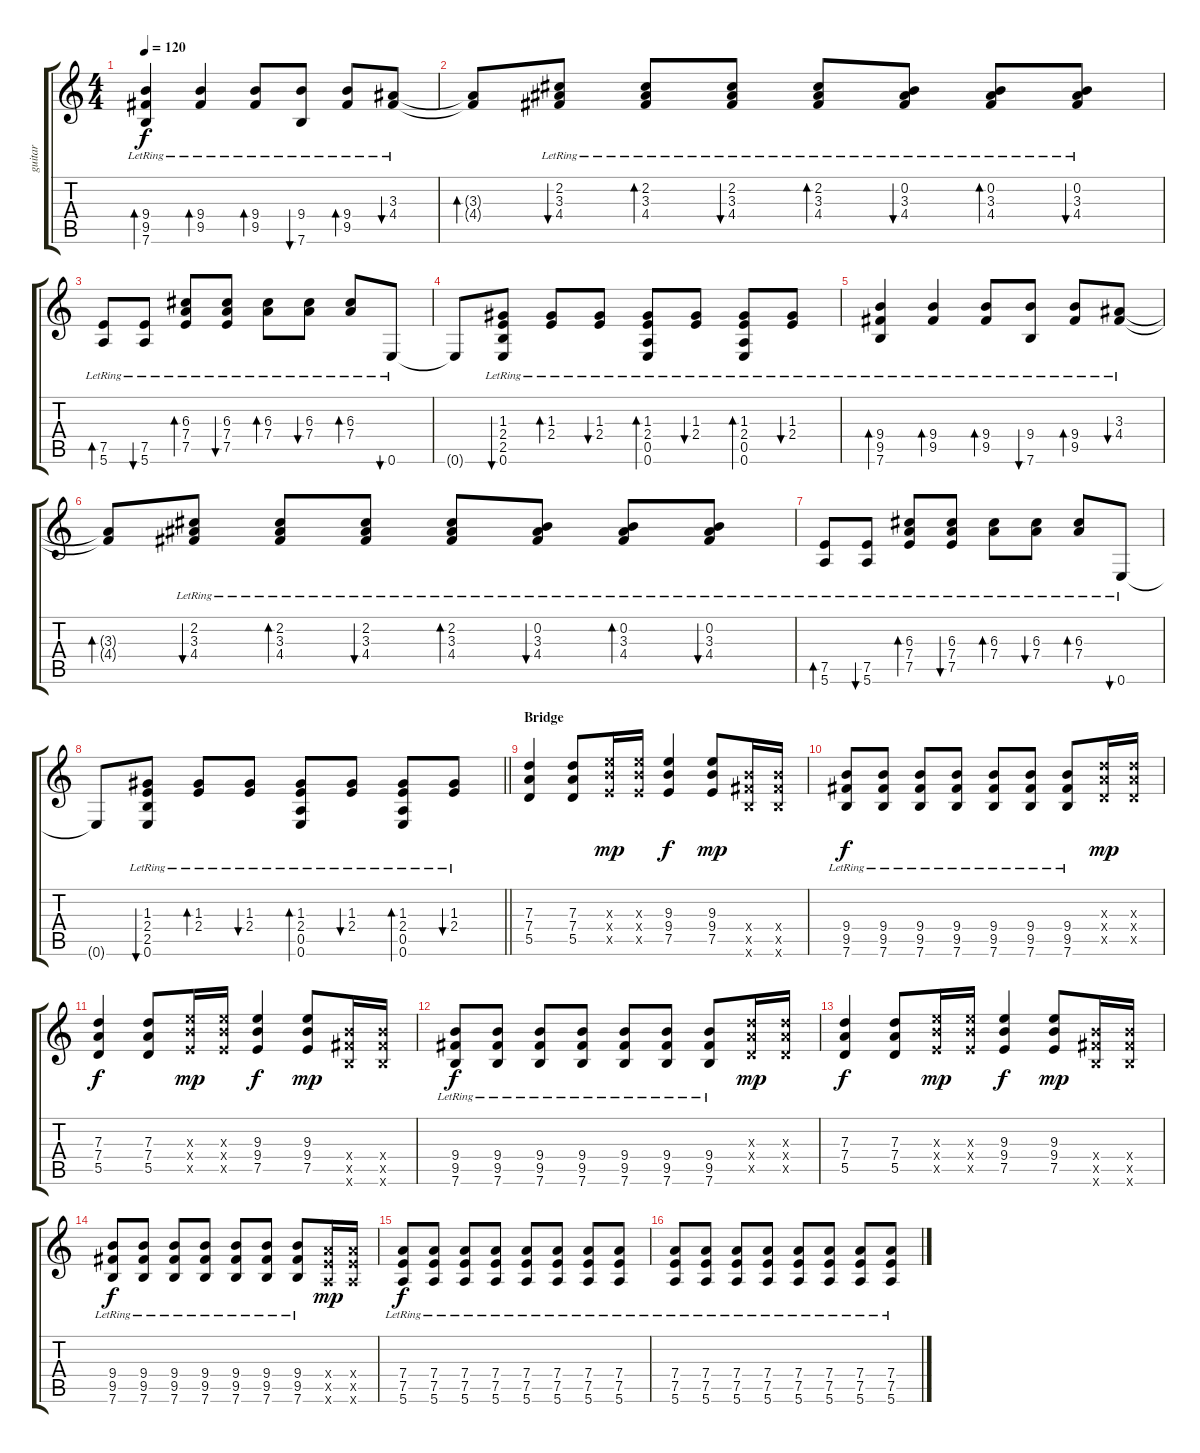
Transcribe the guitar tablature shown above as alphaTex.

\track ("guitar" "guitar") {instrument electricguitarclean}
\staff {score tabs}
\tuning (E4 B3 G3 D3 A2 E2) {hide}
\ts (4 4)
\tempo 120
\clef g2
\ks c
(9.4{lr} 9.5{lr} 7.6{lr}).4{bd 120 dy f} (9.4{lr} 9.5{lr}).4{bd 120} (9.4{lr} 9.5{lr}).8{bd 120} (9.4{lr} 7.6{lr}).8{bu 120} (9.4{lr} 9.5{lr}).8{bd 120} (3.3{lr} 4.4{lr}).8{bu 120} |
(3.3{t} 4.4{t}).8{bd 120} (2.2{lr} 3.3{lr} 4.4{lr}).8{bu 120} (2.2{lr} 3.3{lr} 4.4{lr}).8{bd 120} (2.2{lr} 3.3{lr} 4.4{lr}).8{bu 120} (2.2{lr} 3.3{lr} 4.4{lr}).8{bd 120} (0.2{lr} 3.3{lr} 4.4{lr}).8{bu 120} (0.2{lr} 3.3{lr} 4.4{lr}).8{bd 120} (0.2{lr} 3.3{lr} 4.4{lr}).8{bu 120} |
(7.5{lr} 5.6{lr}).8{bd 120} (7.5{lr} 5.6{lr}).8{bu 120} (6.3{lr} 7.4{lr} 7.5{lr}).8{bd 120} (6.3{lr} 7.4{lr} 7.5{lr}).8{bu 120} (6.3{lr} 7.4{lr}).8{bd 120} (6.3{lr} 7.4{lr}).8{bu 120} (6.3{lr} 7.4{lr}).8{bd 120} 0.6{lr}.8{bu 120} |
0.6{t}.8 (1.3{lr} 2.4{lr} 2.5{lr} 0.6{lr}).8{bu 120} (1.3{lr} 2.4{lr}).8{bd 120} (1.3{lr} 2.4{lr}).8{bu 120} (1.3{lr} 2.4{lr} 0.5{lr} 0.6{lr}).8{bd 120} (1.3{lr} 2.4{lr}).8{bu 120} (1.3{lr} 2.4{lr} 0.5{lr} 0.6{lr}).8{bd 120} (1.3{lr} 2.4{lr}).8{bu 120} |
(9.4{lr} 9.5{lr} 7.6{lr}).4{bd 120} (9.4{lr} 9.5{lr}).4{bd 120} (9.4{lr} 9.5{lr}).8{bd 120} (9.4{lr} 7.6{lr}).8{bu 120} (9.4{lr} 9.5{lr}).8{bd 120} (3.3{lr} 4.4{lr}).8{bu 120} |
(3.3{t} 4.4{t}).8{bd 120} (2.2{lr} 3.3{lr} 4.4{lr}).8{bu 120} (2.2{lr} 3.3{lr} 4.4{lr}).8{bd 120} (2.2{lr} 3.3{lr} 4.4{lr}).8{bu 120} (2.2{lr} 3.3{lr} 4.4{lr}).8{bd 120} (0.2{lr} 3.3{lr} 4.4{lr}).8{bu 120} (0.2{lr} 3.3{lr} 4.4{lr}).8{bd 120} (0.2{lr} 3.3{lr} 4.4{lr}).8{bu 120} |
(7.5{lr} 5.6{lr}).8{bd 120} (7.5{lr} 5.6{lr}).8{bu 120} (6.3{lr} 7.4{lr} 7.5{lr}).8{bd 120} (6.3{lr} 7.4{lr} 7.5{lr}).8{bu 120} (6.3{lr} 7.4{lr}).8{bd 120} (6.3{lr} 7.4{lr}).8{bu 120} (6.3{lr} 7.4{lr}).8{bd 120} 0.6{lr}.8{bu 120} |
\barLineRight lightlight
0.6{t}.8 (1.3{lr} 2.4{lr} 2.5{lr} 0.6{lr}).8{bu 120} (1.3{lr} 2.4{lr}).8{bd 120} (1.3{lr} 2.4{lr}).8{bu 120} (1.3{lr} 2.4{lr} 0.5{lr} 0.6{lr}).8{bd 120} (1.3{lr} 2.4{lr}).8{bu 120} (1.3{lr} 2.4{lr} 0.5{lr} 0.6{lr}).8{bd 120} (1.3{lr} 2.4{lr}).8{bu 120} |
\section ("" "Bridge")
(7.3 7.4 5.5).4 (7.3 7.4 5.5).8 (9.3{x} 9.4{x} 7.5{x}).16{dy mp} (9.3{x} 9.4{x} 7.5{x}).16 (9.3 9.4 7.5).4{dy f} (9.3 9.4 7.5).8{dy mp} (9.4{x} 9.5{x} 7.6{x}).16 (9.4{x} 9.5{x} 7.6{x}).16 |
(9.4{lr} 9.5{lr} 7.6{lr}).8{dy f} (9.4{lr} 9.5{lr} 7.6{lr}).8 (9.4{lr} 9.5{lr} 7.6{lr}).8 (9.4{lr} 9.5{lr} 7.6{lr}).8 (9.4{lr} 9.5{lr} 7.6{lr}).8 (9.4{lr} 9.5{lr} 7.6{lr}).8 (9.4{lr} 9.5{lr} 7.6{lr}).8 (7.3{x} 7.4{x} 5.5{x}).16{dy mp} (7.3{x} 7.4{x} 5.5{x}).16 |
(7.3 7.4 5.5).4{dy f} (7.3 7.4 5.5).8 (9.3{x} 9.4{x} 7.5{x}).16{dy mp} (9.3{x} 9.4{x} 7.5{x}).16 (9.3 9.4 7.5).4{dy f} (9.3 9.4 7.5).8{dy mp} (9.4{x} 9.5{x} 7.6{x}).16 (9.4{x} 9.5{x} 7.6{x}).16 |
(9.4{lr} 9.5{lr} 7.6{lr}).8{dy f} (9.4{lr} 9.5{lr} 7.6{lr}).8 (9.4{lr} 9.5{lr} 7.6{lr}).8 (9.4{lr} 9.5{lr} 7.6{lr}).8 (9.4{lr} 9.5{lr} 7.6{lr}).8 (9.4{lr} 9.5{lr} 7.6{lr}).8 (9.4{lr} 9.5{lr} 7.6{lr}).8 (7.3{x} 7.4{x} 5.5{x}).16{dy mp} (7.3{x} 7.4{x} 5.5{x}).16 |
(7.3 7.4 5.5).4{dy f} (7.3 7.4 5.5).8 (9.3{x} 9.4{x} 7.5{x}).16{dy mp} (9.3{x} 9.4{x} 7.5{x}).16 (9.3 9.4 7.5).4{dy f} (9.3 9.4 7.5).8{dy mp} (9.4{x} 9.5{x} 7.6{x}).16 (9.4{x} 9.5{x} 7.6{x}).16 |
(9.4{lr} 9.5{lr} 7.6{lr}).8{dy f} (9.4{lr} 9.5{lr} 7.6{lr}).8 (9.4{lr} 9.5{lr} 7.6{lr}).8 (9.4{lr} 9.5{lr} 7.6{lr}).8 (9.4{lr} 9.5{lr} 7.6{lr}).8 (9.4{lr} 9.5{lr} 7.6{lr}).8 (9.4{lr} 9.5{lr} 7.6{lr}).8 (7.4{x} 7.5{x} 5.6{x}).16{dy mp} (7.4{x} 7.5{x} 5.6{x}).16 |
(7.4{lr} 7.5{lr} 5.6{lr}).8{dy f} (7.4{lr} 7.5{lr} 5.6{lr}).8 (7.4{lr} 7.5{lr} 5.6{lr}).8 (7.4{lr} 7.5{lr} 5.6{lr}).8 (7.4{lr} 7.5{lr} 5.6{lr}).8 (7.4{lr} 7.5{lr} 5.6{lr}).8 (7.4{lr} 7.5{lr} 5.6{lr}).8 (7.4{lr} 7.5{lr} 5.6{lr}).8 |
(7.4{lr} 7.5{lr} 5.6{lr}).8 (7.4{lr} 7.5{lr} 5.6{lr}).8 (7.4{lr} 7.5{lr} 5.6{lr}).8 (7.4{lr} 7.5{lr} 5.6{lr}).8 (7.4{lr} 7.5{lr} 5.6{lr}).8 (7.4{lr} 7.5{lr} 5.6{lr}).8 (7.4{lr} 7.5{lr} 5.6{lr}).8 (7.4{lr} 7.5{lr} 5.6{lr}).8
